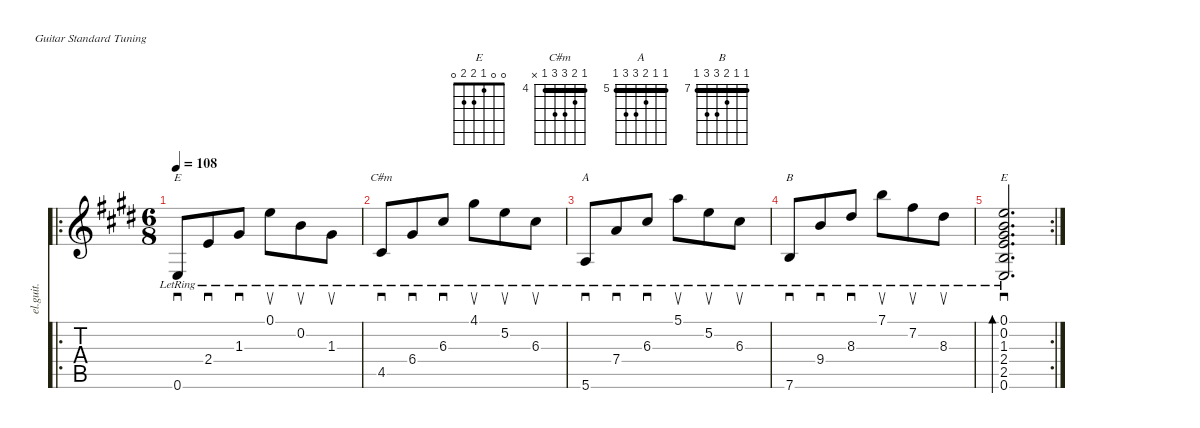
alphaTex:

\defaultSystemsLayout 4
\hideDynamics
\bracketExtendMode nobrackets
\track ("Clean Guitar" "el.guit.") {defaultSystemsLayout 5 instrument electricguitarclean}
\staff {score tabs}
\tuning (E4 B3 G3 D3 A2 E2)
\chord ("E" 0 0 1 2 2 0) {showfingering false}
\chord ("C#m" 4 5 6 6 4 x) {firstfret 4 showfingering false barre 4}
\chord ("A" 5 5 6 7 7 5) {firstfret 5 showfingering false barre (5 5)}
\chord ("B" 7 7 8 9 9 7) {firstfret 7 showfingering false barre (7 7)}
\ro
\ts (6 8)
\beaming (8 3 3)
\tempo 108
\clef g2
\ks e
0.6{lr acc forcenatural}.8{sd ch "E" dy mf instrument electricguitarclean beam Up} 2.4{lr acc forcenatural}.8{sd beam Up} 1.3{lr acc #}.8{sd beam Up} 0.1{lr acc forcenatural}.8{su beam Down} 0.2{lr acc forcenatural}.8{su beam Down} 1.3{lr acc #}.8{su beam Down} |
4.5{lr acc #}.8{sd ch "C#m" beam Up} 6.4{lr acc #}.8{sd beam Up} 6.3{lr acc #}.8{sd beam Up} 4.1{lr acc #}.8{su beam Down} 5.2{lr acc forcenatural}.8{su beam Down} 6.3{lr acc #}.8{su beam Down} |
5.6{lr acc forcenatural}.8{sd ch "A" beam Up} 7.4{lr acc forcenatural}.8{sd beam Up} 6.3{lr acc #}.8{sd beam Up} 5.1{lr acc forcenatural}.8{su beam Down} 5.2{lr acc forcenatural}.8{su beam Down} 6.3{lr acc #}.8{su beam Down} |
7.6{lr acc forcenatural}.8{sd ch "B" beam Up} 9.4{lr acc forcenatural}.8{sd beam Up} 8.3{lr acc #}.8{sd beam Up} 7.1{lr acc forcenatural}.8{su beam Down} 7.2{lr acc #}.8{su beam Down} 8.3{lr acc #}.8{su beam Down} |
\rc 2
(0.6{lr acc forcenatural} 2.5{lr acc forcenatural} 2.4{lr acc forcenatural} 1.3{lr acc #} 0.2{lr acc forcenatural} 0.1{lr acc forcenatural}).2{d sd bd 30 ch "E" beam Up}
